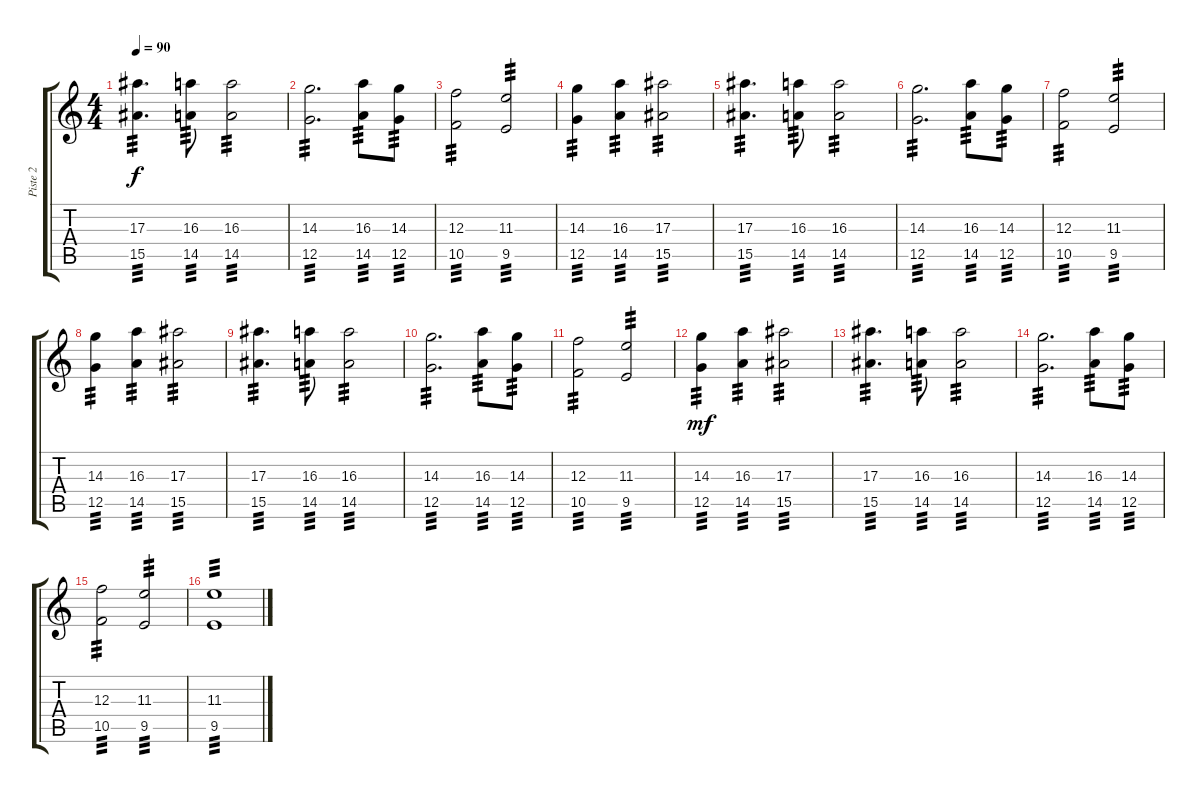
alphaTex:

\track ("Piste 2" "Piste 2") {instrument distortionguitar}
\staff {score tabs}
\tuning (D4 A3 F3 C3 G2 D2) {hide}
\ts (4 4)
\tempo 90
\clef g2
\ks c
(17.3 15.5).4{d tp 3 dy f} (16.3 14.5).8{tp 3} (16.3 14.5).2{tp 3} |
(14.3 12.5).2{d tp 3} (16.3 14.5).8{tp 3} (14.3 12.5).8{tp 3} |
(12.3 10.5).2{tp 3} (11.3 9.5).2{tp 3} |
(14.3 12.5).4{tp 3} (16.3 14.5).4{tp 3} (17.3 15.5).2{tp 3} |
(17.3 15.5).4{d tp 3} (16.3 14.5).8{tp 3} (16.3 14.5).2{tp 3} |
(14.3 12.5).2{d tp 3} (16.3 14.5).8{tp 3} (14.3 12.5).8{tp 3} |
(12.3 10.5).2{tp 3} (11.3 9.5).2{tp 3} |
(14.3 12.5).4{tp 3} (16.3 14.5).4{tp 3} (17.3 15.5).2{tp 3} |
(17.3 15.5).4{d tp 3} (16.3 14.5).8{tp 3} (16.3 14.5).2{tp 3} |
(14.3 12.5).2{d tp 3} (16.3 14.5).8{tp 3} (14.3 12.5).8{tp 3} |
(12.3 10.5).2{tp 3} (11.3 9.5).2{tp 3} |
(14.3 12.5).4{tp 3 dy mf} (16.3 14.5).4{tp 3} (17.3 15.5).2{tp 3} |
(17.3 15.5).4{d tp 3} (16.3 14.5).8{tp 3} (16.3 14.5).2{tp 3} |
(14.3 12.5).2{d tp 3} (16.3 14.5).8{tp 3} (14.3 12.5).8{tp 3} |
(12.3 10.5).2{tp 3} (11.3 9.5).2{tp 3} |
(11.3 9.5).1{tp 3}
